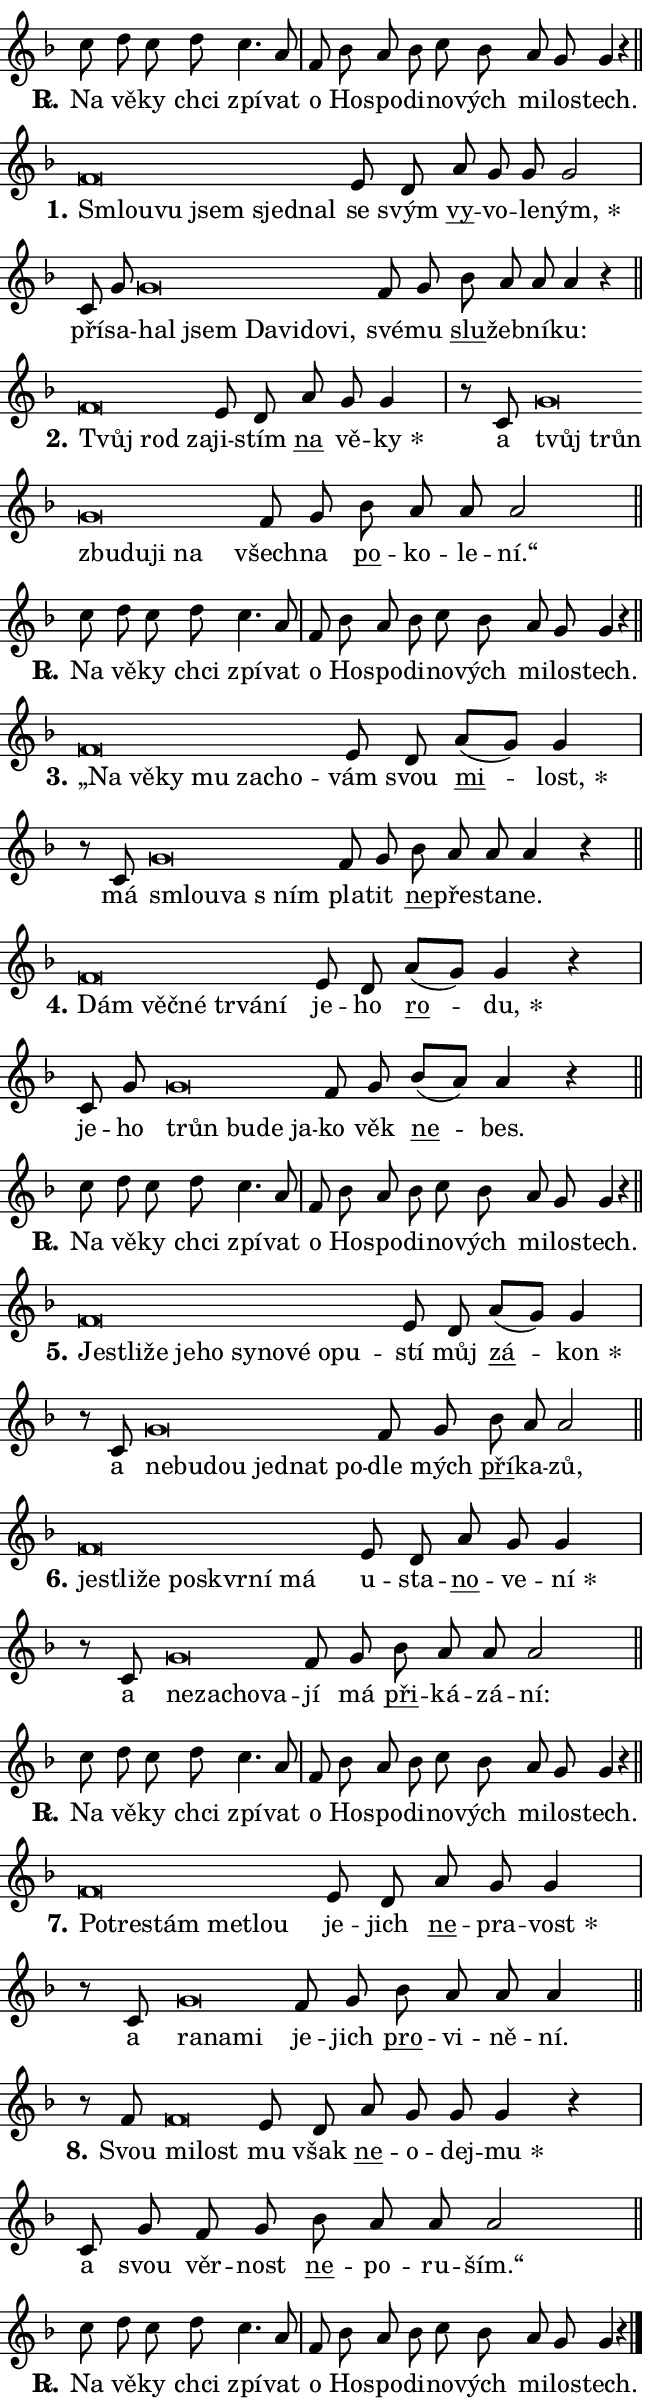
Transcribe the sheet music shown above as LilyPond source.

\version "2.24.0"
\header { tagline = "" }
\paper {
  indent = 0\cm
  top-margin = 0\cm
  right-margin = 0.13\cm % to fit lyric hyphens
  bottom-margin = 0\cm
  left-margin = 0\cm
  paper-width = 11\cm
  page-breaking = #ly:one-page-breaking
  system-system-spacing.basic-distance = #11
  score-system-spacing.basic-distance = #11
  ragged-last = ##f
}


%% Author: Thomas Morley
%% https://lists.gnu.org/archive/html/lilypond-user/2020-05/msg00002.html
#(define (line-position grob)
"Returns position of @var[grob} in current system:
   @code{'start}, if at first time-step
   @code{'end}, if at last time-step
   @code{'middle} otherwise
"
  (let* ((col (ly:item-get-column grob))
         (ln (ly:grob-object col 'left-neighbor))
         (rn (ly:grob-object col 'right-neighbor))
         (col-to-check-left (if (ly:grob? ln) ln col))
         (col-to-check-right (if (ly:grob? rn) rn col))
         (break-dir-left
           (and
             (ly:grob-property col-to-check-left 'non-musical #f)
             (ly:item-break-dir col-to-check-left)))
         (break-dir-right
           (and
             (ly:grob-property col-to-check-right 'non-musical #f)
             (ly:item-break-dir col-to-check-right))))
        (cond ((eqv? 1 break-dir-left) 'start)
              ((eqv? -1 break-dir-right) 'end)
              (else 'middle))))

#(define (tranparent-at-line-position vctor)
  (lambda (grob)
  "Relying on @code{line-position} select the relevant enry from @var{vctor}.
Used to determine transparency,"
    (case (line-position grob)
      ((end) (not (vector-ref vctor 0)))
      ((middle) (not (vector-ref vctor 1)))
      ((start) (not (vector-ref vctor 2))))))

noteHeadBreakVisibility =
#(define-music-function (break-visibility)(vector?)
"Makes @code{NoteHead}s transparent relying on @var{break-visibility}"
#{
  \override NoteHead.transparent =
    #(tranparent-at-line-position break-visibility)
#})

#(define delete-ledgers-for-transparent-note-heads
  (lambda (grob)
    "Reads whether a @code{NoteHead} is transparent.
If so this @code{NoteHead} is removed from @code{'note-heads} from
@var{grob}, which is supposed to be @code{LedgerLineSpanner}.
As a result ledgers are not printed for this @code{NoteHead}"
    (let* ((nhds-array (ly:grob-object grob 'note-heads))
           (nhds-list
             (if (ly:grob-array? nhds-array)
                 (ly:grob-array->list nhds-array)
                 '()))
           ;; Relies on the transparent-property being done before
           ;; Staff.LedgerLineSpanner.after-line-breaking is executed.
           ;; This is fragile ...
           (to-keep
             (remove
               (lambda (nhd)
                 (ly:grob-property nhd 'transparent #f))
               nhds-list)))
      ;; TODO find a better method to iterate over grob-arrays, similiar
      ;; to filter/remove etc for lists
      ;; For now rebuilt from scratch
      (set! (ly:grob-object grob 'note-heads)  '())
      (for-each
        (lambda (nhd)
          (ly:pointer-group-interface::add-grob grob 'note-heads nhd))
        to-keep))))

squashNotes = {
  \override NoteHead.X-extent = #'(-0.2 . 0.2)
  \override NoteHead.Y-extent = #'(-0.75 . 0)
  \override NoteHead.stencil =
    #(lambda (grob)
       (let ((pos (ly:grob-property grob 'staff-position)))
         (begin
           (if (< pos -7) (display "ERROR: Lower brevis then expected\n") (display ""))
           (if (<= pos -6) ly:text-interface::print ly:note-head::print))))
}
unSquashNotes = {
  \revert NoteHead.X-extent
  \revert NoteHead.Y-extent
  \revert NoteHead.stencil
}

hideNotes = \noteHeadBreakVisibility #begin-of-line-visible
unHideNotes = \noteHeadBreakVisibility #all-visible

% work-around for resetting accidentals
% https://lilypond.org/doc/v2.23/Documentation/notation/displaying-rhythms#unmetered-music
cadenzaMeasure = {
  \cadenzaOff
  \partial 1024 s1024
  \cadenzaOn
}

#(define-markup-command (accent layout props text) (markup?)
  "Underline accented syllable"
  (interpret-markup layout props
    #{\markup \override #'(offset . 4.3) \underline { #text }#}))

responsum = \markup \concat {
  "R" \hspace #-1.05 \path #0.1 #'((moveto 0 0.07) (lineto 0.9 0.8)) \hspace #0.05 "."
}

spaceSize = #0.6828661417322834 % exact space size for TeX Gyre Schola

\layout {
  \context {
    \Staff
    \remove "Time_signature_engraver"
    \override LedgerLineSpanner.after-line-breaking = #delete-ledgers-for-transparent-note-heads
  }
  \context {
    \Lyrics {
      \override LyricSpace.minimum-distance = \spaceSize
      \override LyricText.font-name = #"TeX Gyre Schola"
      \override LyricText.font-size = 1
      \override StanzaNumber.font-name = #"TeX Gyre Schola Bold"
      \override StanzaNumber.font-size = 1
    }
  }
  \context {
    \Score 
    \override NoteHead.text =
      #(lambda (grob) 
        (let ((pos (ly:grob-property grob 'staff-position)))
          #{\markup {
            \combine
              \halign #-0.55 \raise #(if (= pos -6) 0 0.5) \override #'(thickness . 2) \draw-line #'(3.2 . 0)
              \musicglyph "noteheads.sM1"
          }#}))
  }
}

% magnetic-lyrics.ily
%
%   written by
%     Jean Abou Samra <jean@abou-samra.fr>
%     Werner Lemberg <wl@gnu.org>
%
%   adapted by
%     Jiri Hon <jiri.hon@gmail.com>
%
% Version 2022-Apr-15

% https://www.mail-archive.com/lilypond-user@gnu.org/msg149350.html

#(define (Left_hyphen_pointer_engraver context)
   "Collect syllable-hyphen-syllable occurrences in lyrics and store
them in properties.  This engraver only looks to the left.  For
example, if the lyrics input is @code{foo -- bar}, it does the
following.

@itemize @bullet
@item
Set the @code{text} property of the @code{LyricHyphen} grob between
@q{foo} and @q{bar} to @code{foo}.

@item
Set the @code{left-hyphen} property of the @code{LyricText} grob with
text @q{foo} to the @code{LyricHyphen} grob between @q{foo} and
@q{bar}.
@end itemize

Use this auxiliary engraver in combination with the
@code{lyric-@/text::@/apply-@/magnetic-@/offset!} hook."
   (let ((hyphen #f)
         (text #f))
     (make-engraver
      (acknowledgers
       ((lyric-syllable-interface engraver grob source-engraver)
        (set! text grob)))
      (end-acknowledgers
       ((lyric-hyphen-interface engraver grob source-engraver)
        ;(when (not (grob::has-interface grob 'lyric-space-interface))
          (set! hyphen grob)));)
      ((stop-translation-timestep engraver)
       (when (and text hyphen)
         (ly:grob-set-object! text 'left-hyphen hyphen))
       (set! text #f)
       (set! hyphen #f)))))

#(define (lyric-text::apply-magnetic-offset! grob)
   "If the space between two syllables is less than the value in
property @code{LyricText@/.details@/.squash-threshold}, move the right
syllable to the left so that it gets concatenated with the left
syllable.

Use this function as a hook for
@code{LyricText@/.after-@/line-@/breaking} if the
@code{Left_@/hyphen_@/pointer_@/engraver} is active."
   (let ((hyphen (ly:grob-object grob 'left-hyphen #f)))
     (when hyphen
       (let ((left-text (ly:spanner-bound hyphen LEFT)))
         (when (grob::has-interface left-text 'lyric-syllable-interface)
           (let* ((common (ly:grob-common-refpoint grob left-text X))
                  (this-x-ext (ly:grob-extent grob common X))
                  (left-x-ext
                   (begin
                     ;; Trigger magnetism for left-text.
                     (ly:grob-property left-text 'after-line-breaking)
                     (ly:grob-extent left-text common X)))
                  ;; `delta` is the gap width between two syllables.
                  (delta (- (interval-start this-x-ext)
                            (interval-end left-x-ext)))
                  (details (ly:grob-property grob 'details))
                  (threshold (assoc-get 'squash-threshold details 0.2)))
             (when (< delta threshold)
               (let* (;; We have to manipulate the input text so that
                      ;; ligatures crossing syllable boundaries are not
                      ;; disabled.  For languages based on the Latin
                      ;; script this is essentially a beautification.
                      ;; However, for non-Western scripts it can be a
                      ;; necessity.
                      (lt (ly:grob-property left-text 'text))
                      (rt (ly:grob-property grob 'text))
                      (is-space (grob::has-interface hyphen 'lyric-space-interface))
                      (space (if is-space " " ""))
                      (extra-delta (if is-space spaceSize 0))
                      ;; Append new syllable.
                      (ltrt-space (if (and (string? lt) (string? rt))
                                (string-append lt space rt)
                                (make-concat-markup (list lt space rt))))
                      ;; Right-align `ltrt` to the right side.
                      (ltrt-space-markup (grob-interpret-markup
                               grob
                               (make-translate-markup
                                (cons (interval-length this-x-ext) 0)
                                (make-right-align-markup ltrt-space)))))
                 (begin
                   ;; Don't print `left-text`.
                   (ly:grob-set-property! left-text 'stencil #f)
                   ;; Set text and stencil (which holds all collected
                   ;; syllables so far) and shift it to the left.
                   (ly:grob-set-property! grob 'text ltrt-space)
                   (ly:grob-set-property! grob 'stencil ltrt-space-markup)
                   (ly:grob-translate-axis! grob (- (- delta extra-delta)) X))))))))))


#(define (lyric-hyphen::displace-bounds-first grob)
   ;; Make very sure this callback isn't triggered too early.
   (let ((left (ly:spanner-bound grob LEFT))
         (right (ly:spanner-bound grob RIGHT)))
     (ly:grob-property left 'after-line-breaking)
     (ly:grob-property right 'after-line-breaking)
     (ly:lyric-hyphen::print grob)))

squashThreshold = #0.4

\layout {
  \context {
    \Lyrics
    \consists #Left_hyphen_pointer_engraver
    \override LyricText.after-line-breaking =
      #lyric-text::apply-magnetic-offset!
    \override LyricHyphen.stencil = #lyric-hyphen::displace-bounds-first
    \override LyricText.details.squash-threshold = \squashThreshold
    \override LyricHyphen.minimum-distance = 0
    \override LyricHyphen.minimum-length = \squashThreshold
  }
}

squashText = \override LyricText.details.squash-threshold = 9999
unSquashText = \override LyricText.details.squash-threshold = \squashThreshold

leftText = \override LyricText.self-alignment-X = #LEFT
unLeftText = \revert LyricText.self-alignment-X

starOffset = #(lambda (grob) 
                (let ((x_offset (ly:self-alignment-interface::aligned-on-x-parent grob)))
                  (if (= x_offset 0) 0 (+ x_offset 1.2))))

star = #(define-music-function (syllable)(string?)
"Append star separator at the end of a syllable"
#{
  \once \override LyricText.X-offset = #starOffset
  \lyricmode { \markup {
    #syllable
    \override #'((font-name . "TeX Gyre Schola Bold")) \hspace #0.2 \lower #0.65 \larger "*"
  } }
#})

starAccent = #(define-music-function (syllable)(string?)
"Append star separator at the end of a syllable and make accent"
#{
  \once \override LyricText.X-offset = #starOffset
  \lyricmode { \markup {
    \accent #syllable
    \override #'((font-name . "TeX Gyre Schola Bold")) \hspace #0.2 \lower #0.65 \larger "*"
  } }
#})

breath = #(define-music-function (syllable)(string?)
"Append breathing indicator at the end of a syllable"
#{
  \lyricmode { \markup { #syllable "+" } }
#})

optionalBreath = #(define-music-function (syllable)(string?)
"Append optional breathing indicator at the end of a syllable"
#{
  \lyricmode { \markup { #syllable "(+)" } }
#})


\score {
    <<
        \new Voice = "melody" { \cadenzaOn \key f \major \relative { c''8 d c d c4. a8 \cadenzaMeasure \bar "|" f bes a bes \bar "" c bes \bar "" a g g4 r \cadenzaMeasure \bar "||" \break } }
        \new Lyrics \lyricsto "melody" { \lyricmode { \set stanza = \responsum
Na vě -- ky chci zpí -- vat o Ho -- spo -- di -- no -- vých mi -- lo -- stech. } }
    >>
    \layout {}
}

\score {
    <<
        \new Voice = "melody" { \cadenzaOn \key f \major \relative { \squashNotes f'\breve*1/16 \hideNotes \breve*1/16 \bar "" \breve*1/16 \bar "" \breve*1/16 \breve*1/16 \bar "" \unHideNotes \unSquashNotes e8 d \bar "" a' g g g2 \cadenzaMeasure \bar "|" c,8 g' \bar "" \squashNotes g\breve*1/16 \hideNotes \breve*1/16 \bar "" \breve*1/16 \bar "" \breve*1/16 \bar "" \breve*1/16 \breve*1/16 \bar "" \unHideNotes \unSquashNotes f8 g \bar "" bes a a a4 r \cadenzaMeasure \bar "||" \break } }
        \new Lyrics \lyricsto "melody" { \lyricmode { \set stanza = "1."
\leftText Smlou -- \squashText vu jsem sjed -- nal \unLeftText \unSquashText se svým \markup \accent vy -- vo -- le -- \star ným, pří -- sa -- \leftText hal \squashText jsem Da -- vi -- do -- vi, \unLeftText \unSquashText své -- mu \markup \accent slu -- žeb -- ní -- ku: } }
    >>
    \layout {}
}

\score {
    <<
        \new Voice = "melody" { \cadenzaOn \key f \major \relative { \squashNotes f'\breve*1/16 \hideNotes \breve*1/16 \breve*1/16 \bar "" \unHideNotes \unSquashNotes e8 d \bar "" a' g g4 \cadenzaMeasure \bar "|" r8 c,8 \squashNotes g'\breve*1/16 \hideNotes \breve*1/16 \bar "" \breve*1/16 \bar "" \breve*1/16 \bar "" \breve*1/16 \breve*1/16 \bar "" \unHideNotes \unSquashNotes f8 g \bar "" bes a a a2 \cadenzaMeasure \bar "||" \break } }
        \new Lyrics \lyricsto "melody" { \lyricmode { \set stanza = "2."
\leftText Tvůj \squashText rod za -- \unLeftText \unSquashText ji -- stím \markup \accent na vě -- \star ky a \leftText tvůj \squashText trůn zbu -- du -- ji na \unLeftText \unSquashText všech -- na \markup \accent po -- ko -- le -- ní.“ } }
    >>
    \layout {}
}

\score {
    <<
        \new Voice = "melody" { \cadenzaOn \key f \major \relative { c''8 d c d c4. a8 \cadenzaMeasure \bar "|" f bes a bes \bar "" c bes \bar "" a g g4 r \cadenzaMeasure \bar "||" \break } }
        \new Lyrics \lyricsto "melody" { \lyricmode { \set stanza = \responsum
Na vě -- ky chci zpí -- vat o Ho -- spo -- di -- no -- vých mi -- lo -- stech. } }
    >>
    \layout {}
}

\score {
    <<
        \new Voice = "melody" { \cadenzaOn \key f \major \relative { \squashNotes f'\breve*1/16 \hideNotes \breve*1/16 \bar "" \breve*1/16 \bar "" \breve*1/16 \bar "" \breve*1/16 \breve*1/16 \bar "" \unHideNotes \unSquashNotes e8 d \bar "" a'[( g)] g4 \cadenzaMeasure \bar "|" r8 c,8 \squashNotes g'\breve*1/16 \hideNotes \breve*1/16 \breve*1/16 \bar "" \unHideNotes \unSquashNotes f8 g \bar "" bes a a a4 r \cadenzaMeasure \bar "||" \break } }
        \new Lyrics \lyricsto "melody" { \lyricmode { \set stanza = "3."
\leftText „Na \squashText vě -- ky mu za -- cho -- \unLeftText \unSquashText vám svou \markup \accent mi -- \star lost, má \leftText smlou -- \squashText va "s ním" \unLeftText \unSquashText pla -- tit \markup \accent ne -- pře -- sta -- ne. } }
    >>
    \layout {}
}

\score {
    <<
        \new Voice = "melody" { \cadenzaOn \key f \major \relative { \squashNotes f'\breve*1/16 \hideNotes \breve*1/16 \bar "" \breve*1/16 \bar "" \breve*1/16 \bar "" \breve*1/16 \breve*1/16 \bar "" \unHideNotes \unSquashNotes e8 d \bar "" a'[( g)] g4 r \cadenzaMeasure \bar "|" c,8 g' \bar "" \squashNotes g\breve*1/16 \hideNotes \breve*1/16 \bar "" \breve*1/16 \breve*1/16 \bar "" \unHideNotes \unSquashNotes f8 g \bar "" bes[( a)] a4 r \cadenzaMeasure \bar "||" \break } }
        \new Lyrics \lyricsto "melody" { \lyricmode { \set stanza = "4."
\leftText Dám \squashText věč -- né tr -- vá -- ní \unLeftText \unSquashText je -- ho \markup \accent ro -- \star du, je -- ho \leftText trůn \squashText bu -- de ja -- \unLeftText \unSquashText ko věk \markup \accent ne -- bes. } }
    >>
    \layout {}
}

\score {
    <<
        \new Voice = "melody" { \cadenzaOn \key f \major \relative { c''8 d c d c4. a8 \cadenzaMeasure \bar "|" f bes a bes \bar "" c bes \bar "" a g g4 r \cadenzaMeasure \bar "||" \break } }
        \new Lyrics \lyricsto "melody" { \lyricmode { \set stanza = \responsum
Na vě -- ky chci zpí -- vat o Ho -- spo -- di -- no -- vých mi -- lo -- stech. } }
    >>
    \layout {}
}

\score {
    <<
        \new Voice = "melody" { \cadenzaOn \key f \major \relative { \squashNotes f'\breve*1/16 \hideNotes \breve*1/16 \bar "" \breve*1/16 \bar "" \breve*1/16 \bar "" \breve*1/16 \bar "" \breve*1/16 \bar "" \breve*1/16 \bar "" \breve*1/16 \bar "" \breve*1/16 \breve*1/16 \bar "" \unHideNotes \unSquashNotes e8 d \bar "" a'[( g)] g4 \cadenzaMeasure \bar "|" r8 c,8 \squashNotes g'\breve*1/16 \hideNotes \breve*1/16 \bar "" \breve*1/16 \bar "" \breve*1/16 \bar "" \breve*1/16 \breve*1/16 \bar "" \unHideNotes \unSquashNotes f8 g \bar "" bes a a2 \cadenzaMeasure \bar "||" \break } }
        \new Lyrics \lyricsto "melody" { \lyricmode { \set stanza = "5."
\leftText Je -- \squashText stli -- že je -- ho sy -- no -- vé o -- pu -- \unLeftText \unSquashText stí můj \markup \accent zá -- \star kon a \leftText ne -- \squashText bu -- dou jed -- nat po -- \unLeftText \unSquashText dle mých \markup \accent pří -- ka -- zů, } }
    >>
    \layout {}
}

\score {
    <<
        \new Voice = "melody" { \cadenzaOn \key f \major \relative { \squashNotes f'\breve*1/16 \hideNotes \breve*1/16 \bar "" \breve*1/16 \bar "" \breve*1/16 \bar "" \breve*1/16 \bar "" \breve*1/16 \breve*1/16 \bar "" \unHideNotes \unSquashNotes e8 d \bar "" a' g g4 \cadenzaMeasure \bar "|" r8 c,8 \squashNotes g'\breve*1/16 \hideNotes \breve*1/16 \bar "" \breve*1/16 \breve*1/16 \bar "" \unHideNotes \unSquashNotes f8 g \bar "" bes a a a2 \cadenzaMeasure \bar "||" \break } }
        \new Lyrics \lyricsto "melody" { \lyricmode { \set stanza = "6."
\leftText je -- \squashText stli -- že po -- skvr -- ní má \unLeftText \unSquashText u -- sta -- \markup \accent no -- ve -- \star ní a \leftText ne -- \squashText za -- cho -- va -- \unLeftText \unSquashText jí má \markup \accent při -- ká -- zá -- ní: } }
    >>
    \layout {}
}

\score {
    <<
        \new Voice = "melody" { \cadenzaOn \key f \major \relative { c''8 d c d c4. a8 \cadenzaMeasure \bar "|" f bes a bes \bar "" c bes \bar "" a g g4 r \cadenzaMeasure \bar "||" \break } }
        \new Lyrics \lyricsto "melody" { \lyricmode { \set stanza = \responsum
Na vě -- ky chci zpí -- vat o Ho -- spo -- di -- no -- vých mi -- lo -- stech. } }
    >>
    \layout {}
}

\score {
    <<
        \new Voice = "melody" { \cadenzaOn \key f \major \relative { \squashNotes f'\breve*1/16 \hideNotes \breve*1/16 \bar "" \breve*1/16 \bar "" \breve*1/16 \breve*1/16 \bar "" \unHideNotes \unSquashNotes e8 d \bar "" a' g g4 \cadenzaMeasure \bar "|" r8 c,8 \squashNotes g'\breve*1/16 \hideNotes \breve*1/16 \breve*1/16 \bar "" \unHideNotes \unSquashNotes f8 g \bar "" bes a a a4 \cadenzaMeasure \bar "||" \break } }
        \new Lyrics \lyricsto "melody" { \lyricmode { \set stanza = "7."
\leftText Po -- \squashText tre -- stám me -- tlou \unLeftText \unSquashText je -- jich \markup \accent ne -- pra -- \star vost a \leftText ra -- \squashText na -- mi \unLeftText \unSquashText je -- jich \markup \accent pro -- vi -- ně -- ní. } }
    >>
    \layout {}
}

\score {
    <<
        \new Voice = "melody" { \cadenzaOn \key f \major \relative { r8 f'8 \squashNotes f\breve*1/16 \hideNotes \breve*1/16 \bar "" \unHideNotes \unSquashNotes e8 d \bar "" a' g g g4 r \cadenzaMeasure \bar "|" c,8 g'8 f8 g \bar "" bes a a a2 \cadenzaMeasure \bar "||" \break } }
        \new Lyrics \lyricsto "melody" { \lyricmode { \set stanza = "8."
Svou \leftText mi -- \squashText lost \unLeftText \unSquashText mu však \markup \accent ne -- o -- dej -- \star mu a svou věr -- nost \markup \accent ne -- po -- ru -- ším.“ } }
    >>
    \layout {}
}

\score {
    <<
        \new Voice = "melody" { \cadenzaOn \key f \major \relative { c''8 d c d c4. a8 \cadenzaMeasure \bar "|" f bes a bes \bar "" c bes \bar "" a g g4 r \cadenzaMeasure \bar "||" \break } \bar "|." }
        \new Lyrics \lyricsto "melody" { \lyricmode { \set stanza = \responsum
Na vě -- ky chci zpí -- vat o Ho -- spo -- di -- no -- vých mi -- lo -- stech. } }
    >>
    \layout {}
}
